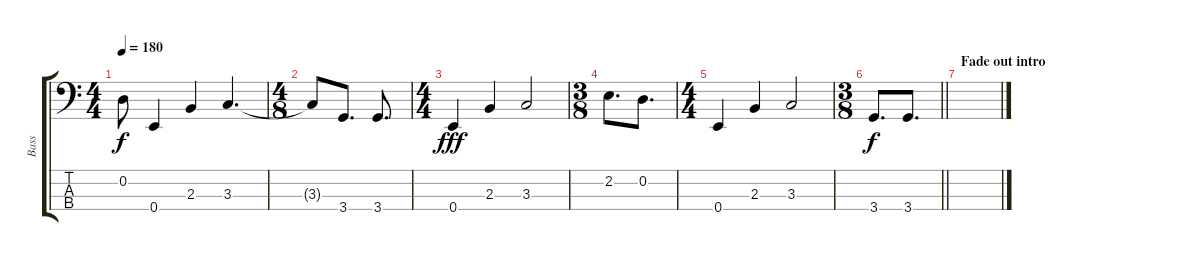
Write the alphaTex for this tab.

\track ("Bass" "Bass") {instrument electricbassfinger}
\staff {score tabs}
\tuning (G2 D2 A1 E1) {hide}
\ts (4 4)
\tempo 180
\clef f4
\ks c
0.2{t}.8{dy f} 0.4.4 2.3.4 3.3.4{d} |
\ts (4 8)
3.3{t}.8 3.4.8{d} 3.4.8{d} |
\ts (4 4)
0.4.4{dy fff} 2.3.4 3.3.2 |
\ts (3 8)
2.2.8{d} 0.2.8{d} |
\ts (4 4)
0.4.4 2.3.4 3.3.2 |
\ts (3 8)
\barLineRight lightlight
3.4.8{d dy f} 3.4.8{d} |
\section ("" "Fade out intro")
